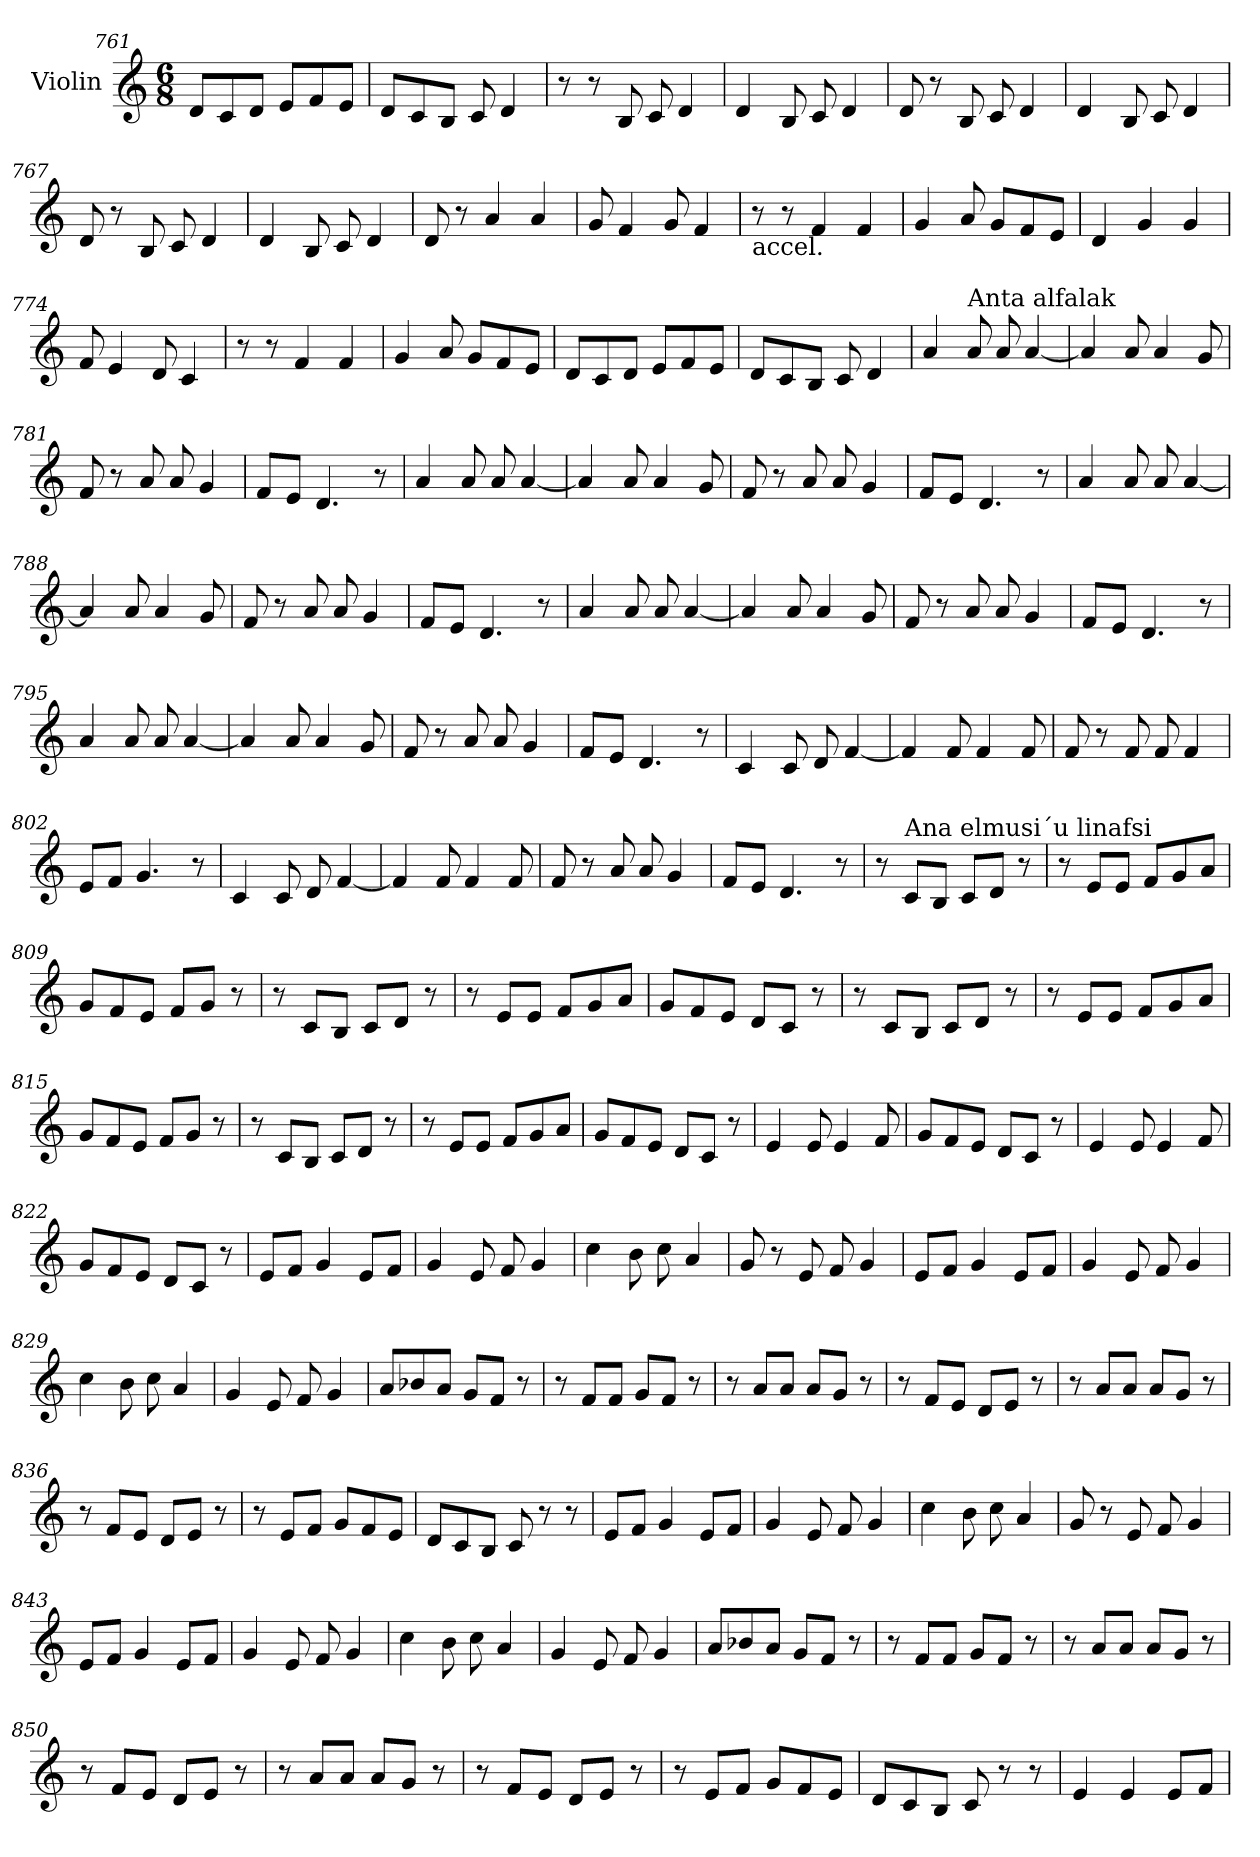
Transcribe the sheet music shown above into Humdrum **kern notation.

**kern
*part1
*staff1
*I"Violin
!!LO:PB:g=z
*clefG2
*k[]
*C:
*M6/8
=761
8d/L
8c/
8d/J
8e/L
8f/
8e/J
=762
8d/L
8c/
8B/J
8c/
4d/
=763
8r
8r
8B/
8c/
4d/
!!LO:PB:g=z
=764
4d/
8B/
8c/
4d/
=765
8d/
8r
8B/
8c/
4d/
=766
4d/
8B/
8c/
4d/
!!LO:PB:g=z
=767
8d/
8r
8B/
8c/
4d/
=768
4d/
8B/
8c/
4d/
=769
8d/
8r
4a/
4a/
!!LO:PB:g=z
=770
8g/
4f/
8g/
4f/
=771
!LO:TX:b:t=accel.
8r
8r
4f/
4f/
=772
4g/
8a/
8g/L
8f/
8e/J
!!LO:PB:g=z
=773
4d/
4g/
4g/
=774
8f/
4e/
8d/
4c/
=775
8r
8r
4f/
4f/
!!LO:PB:g=z
=776
4g/
8a/
8g/L
8f/
8e/J
=777
8d/L
8c/
8d/J
8e/L
8f/
8e/J
=778
8d/L
8c/
8B/J
8c/
4d/
!!LO:PB:g=z
=779
*MM130
4a/
!LO:TX:a:t=Anta alfalak
8a/
8a/
[4a/
=780
4a/]
8a/
4a/
8g/
=781
8f/
8r
8a/
8a/
4g/
!!LO:PB:g=z
=782
8f/L
8e/J
4.d/
8r
=783
4a/
8a/
8a/
[4a/
=784
4a/]
8a/
4a/
8g/
!!LO:PB:g=z
=785
8f/
8r
8a/
8a/
4g/
=786
8f/L
8e/J
4.d/
8r
=787
4a/
8a/
8a/
[4a/
=788
4a/]
8a/
4a/
8g/
=789
8f/
8r
8a/
8a/
4g/
=790
8f/L
8e/J
4.d/
8r
!!LO:PB:g=z
=791
4a/
8a/
8a/
[4a/
=792
4a/]
8a/
4a/
8g/
=793
8f/
8r
8a/
8a/
4g/
!!LO:PB:g=z
=794
8f/L
8e/J
4.d/
8r
=795
4a/
8a/
8a/
[4a/
=796
4a/]
8a/
4a/
8g/
!!LO:PB:g=z
=797
8f/
8r
8a/
8a/
4g/
=798
8f/L
8e/J
4.d/
8r
=799
4c/
8c/
8d/
[4f/
!!LO:PB:g=z
=800
4f/]
8f/
4f/
8f/
=801
8f/
8r
8f/
8f/
4f/
=802
8e/L
8f/J
4.g/
8r
!!LO:PB:g=z
=803
4c/
8c/
8d/
[4f/
=804
4f/]
8f/
4f/
8f/
=805
8f/
8r
8a/
8a/
4g/
!!LO:PB:g=z
=806
8f/L
8e/J
4.d/
8r
=807
*MM130
8r
!LO:TX:a:t=Ana elmusi´u linafsi
8c/L
8B/J
8c/L
8d/J
8r
=808
8r
8e/L
8e/J
8f/L
8g/
8a/J
!!LO:PB:g=z
=809
8g/L
8f/
8e/J
8f/L
8g/J
8r
=810
8r
8c/L
8B/J
8c/L
8d/J
8r
!!LO:PB:g=z
=811
8r
8e/L
8e/J
8f/L
8g/
8a/J
=812
8g/L
8f/
8e/J
8d/L
8c/J
8r
=813
8r
8c/L
8B/J
8c/L
8d/J
8r
!!LO:PB:g=z
=814
8r
8e/L
8e/J
8f/L
8g/
8a/J
=815
8g/L
8f/
8e/J
8f/L
8g/J
8r
!!LO:PB:g=z
=816
8r
8c/L
8B/J
8c/L
8d/J
8r
=817
8r
8e/L
8e/J
8f/L
8g/
8a/J
=818
8g/L
8f/
8e/J
8d/L
8c/J
8r
!!LO:PB:g=z
=819
4e/
8e/
4e/
8f/
=820
8g/L
8f/
8e/J
8d/L
8c/J
8r
!!LO:PB:g=z
=821
4e/
8e/
4e/
8f/
=822
8g/L
8f/
8e/J
8d/L
8c/J
8r
=823
8e/L
8f/J
4g/
8e/L
8f/J
!!LO:PB:g=z
=824
4g/
8e/
8f/
4g/
=825
4cc\
8b\
8cc\
4a/
=826
8g/
8r
8e/
8f/
4g/
!!LO:PB:g=z
=827
8e/L
8f/J
4g/
8e/L
8f/J
=828
4g/
8e/
8f/
4g/
=829
4cc\
8b\
8cc\
4a/
!!LO:PB:g=z
=830
4g/
8e/
8f/
4g/
=831
8a/L
8b-X/
8a/J
8g/L
8f/J
8r
=832
8r
8f/L
8f/J
8g/L
8f/J
8r
=833
8r
8a/L
8a/J
8a/L
8g/J
8r
=834
8r
8f/L
8e/J
8d/L
8e/J
8r
!!LO:PB:g=z
=835
8r
8a/L
8a/J
8a/L
8g/J
8r
=836
8r
8f/L
8e/J
8d/L
8e/J
8r
=837
8r
8e/L
8f/J
8g/L
8f/
8e/J
!!LO:PB:g=z
=838
8d/L
8c/
8B/J
8c/
8r
8r
=839
8e/L
8f/J
4g/
8e/L
8f/J
=840
4g/
8e/
8f/
4g/
!!LO:PB:g=z
=841
4cc\
8b\
8cc\
4a/
=842
8g/
8r
8e/
8f/
4g/
=843
8e/L
8f/J
4g/
8e/L
8f/J
!!LO:PB:g=z
=844
4g/
8e/
8f/
4g/
=845
4cc\
8b\
8cc\
4a/
=846
4g/
8e/
8f/
4g/
!!LO:PB:g=z
=847
8a/L
8b-X/
8a/J
8g/L
8f/J
8r
=848
8r
8f/L
8f/J
8g/L
8f/J
8r
=849
8r
8a/L
8a/J
8a/L
8g/J
8r
!!LO:PB:g=z
=850
8r
8f/L
8e/J
8d/L
8e/J
8r
=851
8r
8a/L
8a/J
8a/L
8g/J
8r
!!LO:PB:g=z
=852
8r
8f/L
8e/J
8d/L
8e/J
8r
=853
8r
8e/L
8f/J
8g/L
8f/
8e/J
=854
8d/L
8c/
8B/J
8c/
8r
8r
!!LO:PB:g=z
=855
4e/
4e/
8e/L
8f/J
=
*-
